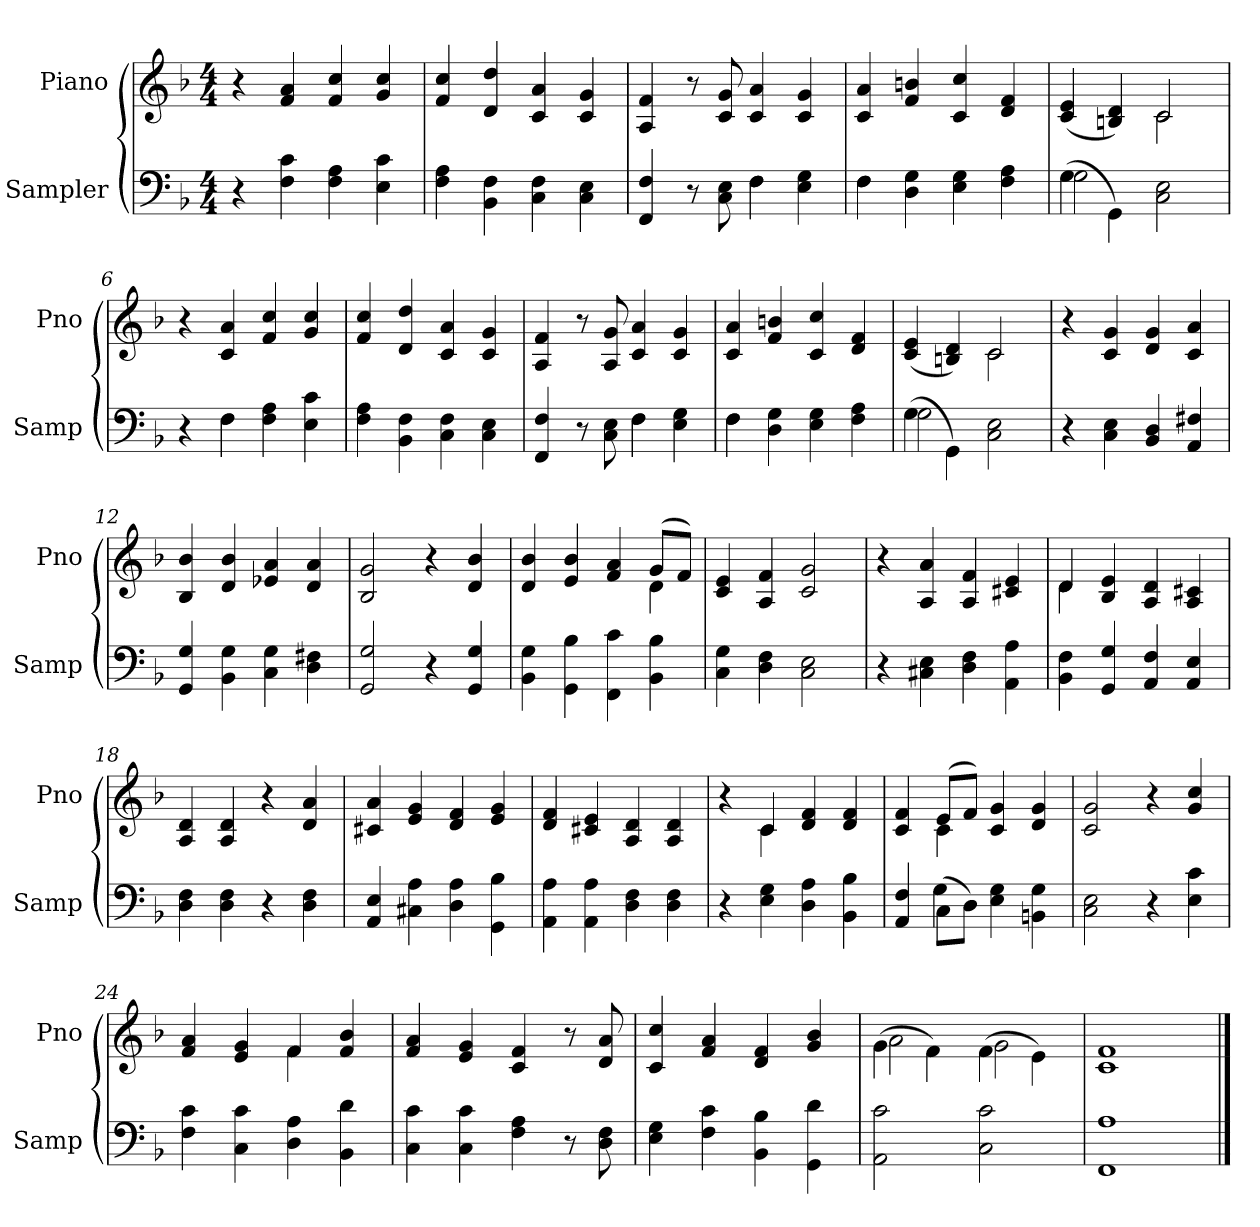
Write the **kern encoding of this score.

**kern	**kern
*part2	*part1
*staff2	*staff1
*I"Sampler	*I"Piano
*I'Samp	*I'Pno
*clefF4	*clefG2
*k[b-]	*k[b-]
*F:	*F:
*M4/4	*M4/4
=1	=1
4r	4r
4F 4c	4f 4a
4F 4A	4f 4cc
4E 4c	4g 4cc
=2	=2
4F 4A	4f 4cc
4BB- 4F	4d 4dd
4C 4F	4c 4a
4C 4E	4c 4g
=3	=3
*^	*
4FF 4F	2ryy	4A 4f
8r	.	8r
8C 8E	.	8c 8g
4F\	4F	4c 4a
4E 4G	4ryy	4c 4g
=4	=4	=4
4F\	4F	4c 4a
4D 4G	2.ryy	4f 4bn
4E 4G	.	4c 4cc
4F 4A	.	4d 4f
=5	=5	=5
*	*	*^
(4G\	2G	(4c 4e	2ryy
4GG\)	.	4Bn 4d)	.
2C 2E	2ryy	2c/	2c
*	*	*v	*v
=6	=6	=6
4r	4ryy	4r
4F\	4F	4c 4a
4F 4A	2ryy	4f 4cc
4E 4c	.	4g 4cc
*v	*v	*
=7	=7
4F 4A	4f 4cc
4BB- 4F	4d 4dd
4C 4F	4c 4a
4C 4E	4c 4g
=8	=8
*^	*
4FF 4F	2ryy	4A 4f
8r	.	8r
8C 8E	.	8A 8g
4F\	4F	4c 4a
4E 4G	4ryy	4c 4g
=9	=9	=9
4F\	4F	4c 4a
4D 4G	2.ryy	4f 4bn
4E 4G	.	4c 4cc
4F 4A	.	4d 4f
=10	=10	=10
*	*	*^
(4G\	2G	(4c 4e	2ryy
4GG\)	.	4Bn 4d)	.
2C 2E	2ryy	2c/	2c
*v	*v	*	*
*	*v	*v
=11	=11
4r	4r
4C 4E	4c 4g
4BB- 4D	4d 4g
4AA 4F#X	4c 4a
=12	=12
4GG 4G	4B- 4b-
4BB- 4G	4d 4b-
4C 4G	4e-X 4a
4D 4F#X	4d 4a
=13	=13
2GG 2G	2B- 2g
4r	4r
4GG 4G	4d 4b-
=14	=14
*	*^
4BB- 4G	4d 4b-	2.ryy
4GG 4B-	4e 4b-	.
4FF 4c	4f 4a	.
4BB- 4B-	(8g/L	4d
.	8f/J)	.
*	*v	*v
=15	=15
4C 4G	4c 4e
4D 4F	4A 4f
2C 2E	2c 2g
=16	=16
4r	4r
4C#X 4E	4A 4a
4D 4F	4A 4f
4AA 4A	4c#X 4e
=17	=17
*	*^
4BB- 4F	4d/	4d
4GG 4G	4B- 4e	2.ryy
4AA 4F	4A 4d	.
4AA 4E	4A 4c#X	.
*	*v	*v
=18	=18
4D 4F	4A 4d
4D 4F	4A 4d
4r	4r
4D 4F	4d 4a
=19	=19
4AA 4E	4c#X 4a
4C#X 4A	4e 4g
4D 4A	4d 4f
4GG 4B-	4e 4g
=20	=20
4AA 4A	4d 4f
4AA 4A	4c#X 4e
4D 4F	4A 4d
4D 4F	4A 4d
=21	=21
*	*^
4r	4r	4ryy
4E 4G	4c/	4c
4D 4A	4d 4f	2ryy
4BB- 4B-	4d 4f	.
=22	=22	=22
*^	*	*
4AA 4F	4ryy	4c 4f	4ryy
(8C\L	4G	(8e/L	4c
8D\J)	.	8f/J)	.
4E 4G	2ryy	4c 4g	2ryy
4BBn 4G	.	4d 4g	.
*v	*v	*	*
*	*v	*v
=23	=23
2C 2E	2c 2g
4r	4r
4E 4c	4g 4cc
=24	=24
*	*^
4F 4c	4f 4a	2ryy
4C 4c	4e 4g	.
4D 4A	4f/	4f
4BB- 4d	4f 4b-	4ryy
*	*v	*v
=25	=25
4C 4c	4f 4a
4C 4c	4e 4g
4F 4A	4c 4f
8r	8r
8D 8F	8d 8a
=26	=26
4E 4G	4c 4cc
4F 4c	4f 4a
4BB- 4B-	4d 4f
4GG 4d	4g 4b-
=27	=27
*	*^
2AA 2c	(4g\	2a
.	4f\)	.
2C 2c	(4f\	2g
.	4e\)	.
*	*v	*v
=28	=28
1FF 1A	1c 1f
==	==
*-	*-
